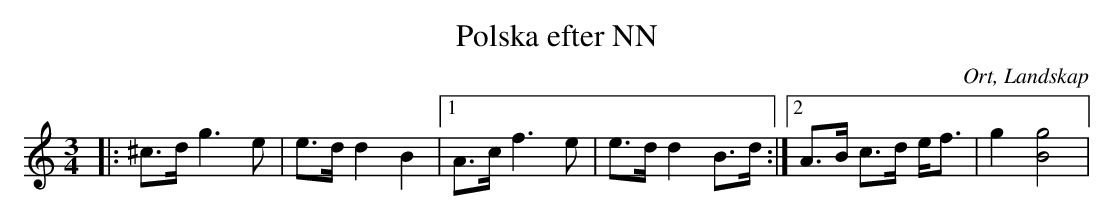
X:1
T:Polska efter NN
O:Ort, Landskap
M:3/4
L:1/16
K:C
|: ^c2>d2 g6 e2|e2>d2 d4 B4|1 A2>c2 f6 e2|e2>d2 d4 B2>d2 :|2 A2>B2 c2>d2 e2<f2|g4 [B8g8]|
